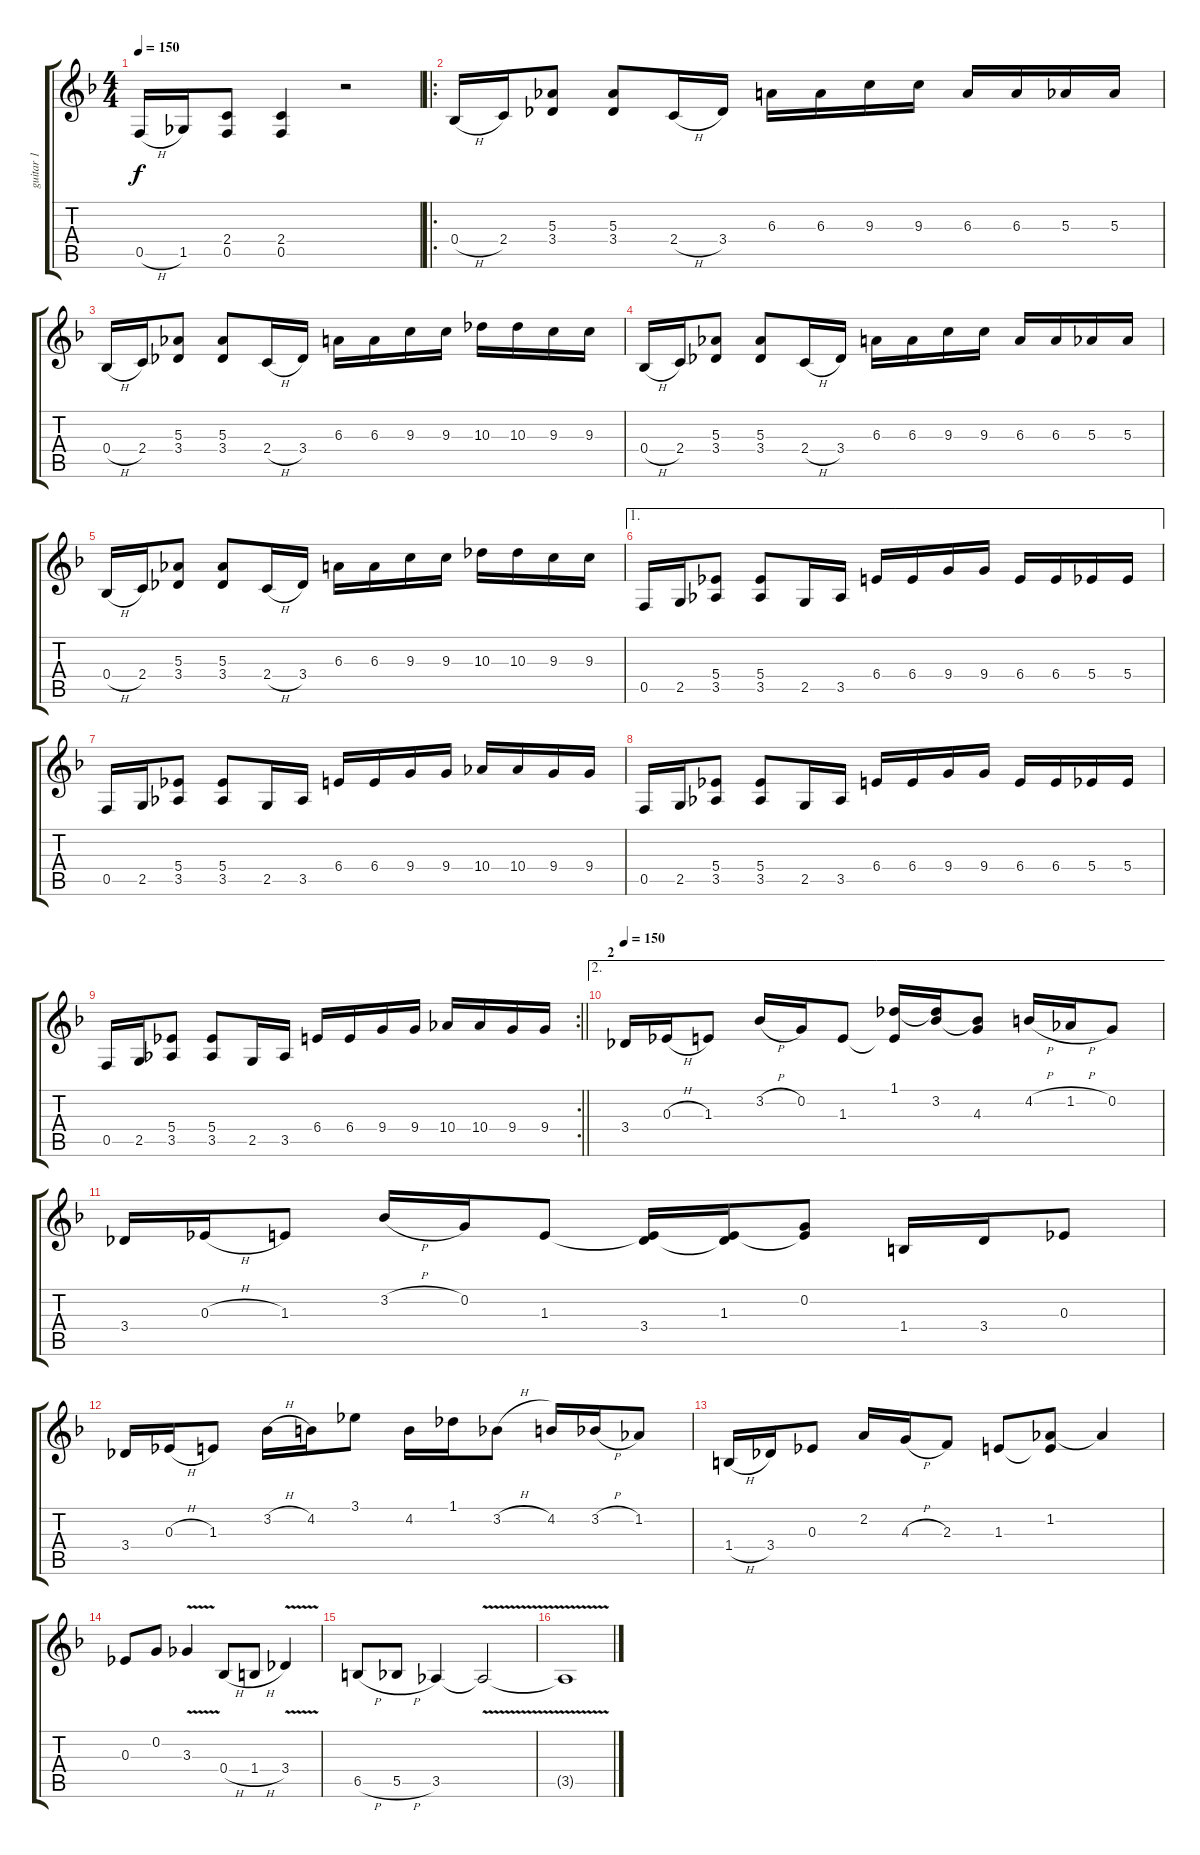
\track ("guitar 1" "guitar 1") {instrument distortionguitar}
\staff {score tabs}
\tuning (C4 G3 Eb3 Bb2 F2 C2) {hide}
\ts (4 4)
\tempo 150
\clef g2
\ks dminor
0.5{h}.16{dy f} 1.5.16 (2.4 0.5).8 (2.4 0.5).4 r.2 |
\ro
0.4{h}.16 2.4.16 (5.3 3.4).8 (5.3 3.4).8 2.4{h}.16 3.4.16 6.3.16 6.3.16 9.3.16 9.3.16 6.3.16 6.3.16 5.3.16 5.3.16 |
0.4{h}.16 2.4.16 (5.3 3.4).8 (5.3 3.4).8 2.4{h}.16 3.4.16 6.3.16 6.3.16 9.3.16 9.3.16 10.3.16 10.3.16 9.3.16 9.3.16 |
0.4{h}.16 2.4.16 (5.3 3.4).8 (5.3 3.4).8 2.4{h}.16 3.4.16 6.3.16 6.3.16 9.3.16 9.3.16 6.3.16 6.3.16 5.3.16 5.3.16 |
0.4{h}.16 2.4.16 (5.3 3.4).8 (5.3 3.4).8 2.4{h}.16 3.4.16 6.3.16 6.3.16 9.3.16 9.3.16 10.3.16 10.3.16 9.3.16 9.3.16 |
\ae 1
0.5.16 2.5.16 (5.4 3.5).8 (5.4 3.5).8 2.5.16 3.5.16 6.4.16 6.4.16 9.4.16 9.4.16 6.4.16 6.4.16 5.4.16 5.4.16 |
0.5.16 2.5.16 (5.4 3.5).8 (5.4 3.5).8 2.5.16 3.5.16 6.4.16 6.4.16 9.4.16 9.4.16 10.4.16 10.4.16 9.4.16 9.4.16 |
0.5.16 2.5.16 (5.4 3.5).8 (5.4 3.5).8 2.5.16 3.5.16 6.4.16 6.4.16 9.4.16 9.4.16 6.4.16 6.4.16 5.4.16 5.4.16 |
\rc 2
\barLineRight lightlight
0.5.16 2.5.16 (5.4 3.5).8 (5.4 3.5).8 2.5.16 3.5.16 6.4.16 6.4.16 9.4.16 9.4.16 10.4.16 10.4.16 9.4.16 9.4.16 |
\ae 2
\section ("" "2")
\tempo 150
3.4.16 0.3{h}.16 1.3.8 3.2{h}.16 0.2.16 1.3.8 (1.1 1.3{t}).16 (1.1{t} 3.2).16 (3.2{t} 4.3).8 4.2{h}.16 1.2{h}.16 0.2.8 |
3.4.16 0.3{h}.16 1.3.8 3.2{h}.16 0.2.16 1.3.8 (1.3{t} 3.4).16 (1.3 3.4{t}).16 (0.2 1.3{t}).8 1.4.16 3.4.16 0.3.8 |
3.4.16 0.3{h}.16 1.3.8 3.2{h}.16 4.2.16 3.1.8 4.2.16 1.1.16 3.2{h}.8 4.2.16 3.2{h}.16 1.2.8 |
1.4{h}.16 3.4.16 0.3.8 2.2.16 4.3{h}.16 2.3.8 1.3.8 (1.2 1.3{t}).8 1.2{t}.4 |
0.3.8 0.2.8 3.3{v}.4 0.4{h}.8 1.4{h}.8 3.4{v}.4 |
6.5{h}.8 5.5{h}.8 3.5.4 3.5{v t}.2 |
3.5{t}.1
